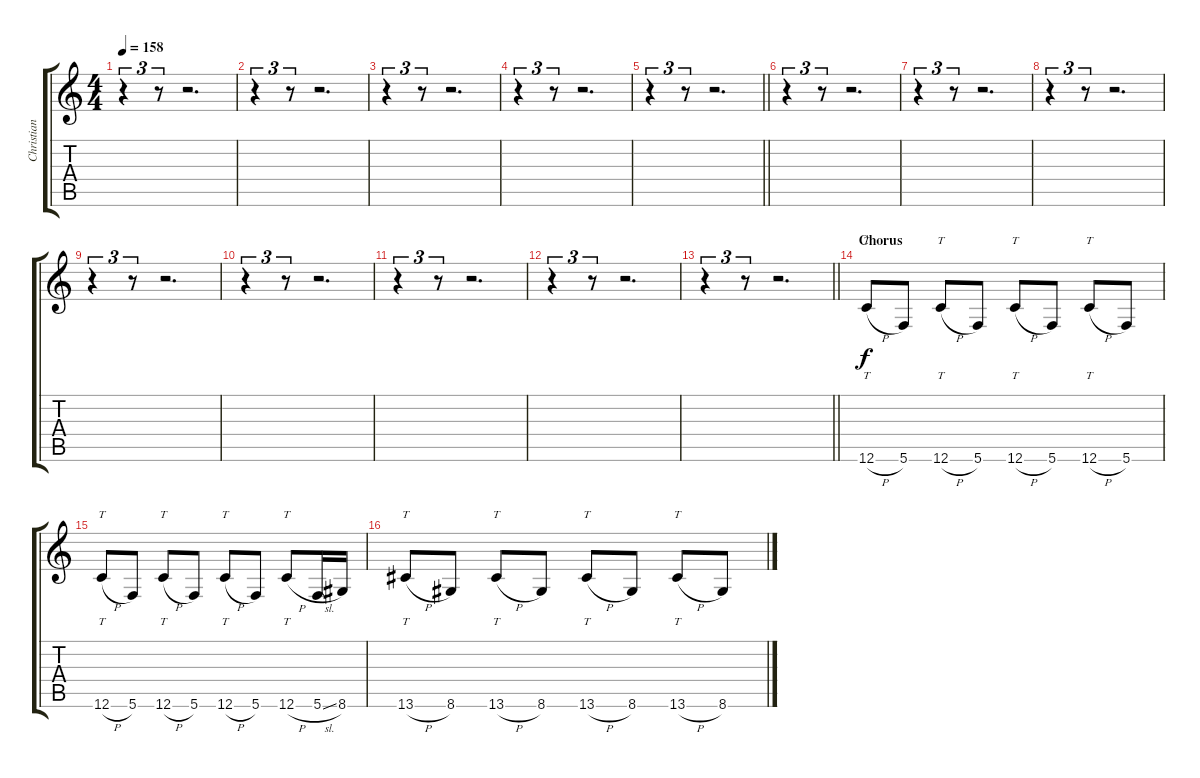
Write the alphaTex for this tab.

\track ("Christian Andreu" "Christian ") {instrument distortionguitar}
\staff {score tabs}
\tuning (D4 A3 F3 C3 G2 C2) {hide}
\ts (4 4)
\tempo 158
\clef g2
\ks c
r.4{tu (3 2) dy f} r.8{tu (3 2)} r.2{d} |
r.4{tu (3 2)} r.8{tu (3 2)} r.2{d} |
r.4{tu (3 2)} r.8{tu (3 2)} r.2{d} |
r.4{tu (3 2)} r.8{tu (3 2)} r.2{d} |
\barLineRight lightlight
r.4{tu (3 2)} r.8{tu (3 2)} r.2{d} |
\section ("" "")
r.4{tu (3 2)} r.8{tu (3 2)} r.2{d} |
r.4{tu (3 2)} r.8{tu (3 2)} r.2{d} |
r.4{tu (3 2)} r.8{tu (3 2)} r.2{d} |
r.4{tu (3 2)} r.8{tu (3 2)} r.2{d} |
r.4{tu (3 2)} r.8{tu (3 2)} r.2{d} |
r.4{tu (3 2)} r.8{tu (3 2)} r.2{d} |
r.4{tu (3 2)} r.8{tu (3 2)} r.2{d} |
\barLineRight lightlight
r.4{tu (3 2)} r.8{tu (3 2)} r.2{d} |
\section ("" "Chorus")
12.6{h}.8{tt} 5.6.8 12.6{h}.8{tt} 5.6.8 12.6{h}.8{tt} 5.6.8 12.6{h}.8{tt} 5.6.8 |
12.6{h}.8{tt} 5.6.8 12.6{h}.8{tt} 5.6.8 12.6{h}.8{tt} 5.6.8 12.6{h}.8{tt} 5.6{sl}.16 8.6.16 |
13.6{h}.8{tt} 8.6.8 13.6{h}.8{tt} 8.6.8 13.6{h}.8{tt} 8.6.8 13.6{h}.8{tt} 8.6.8
